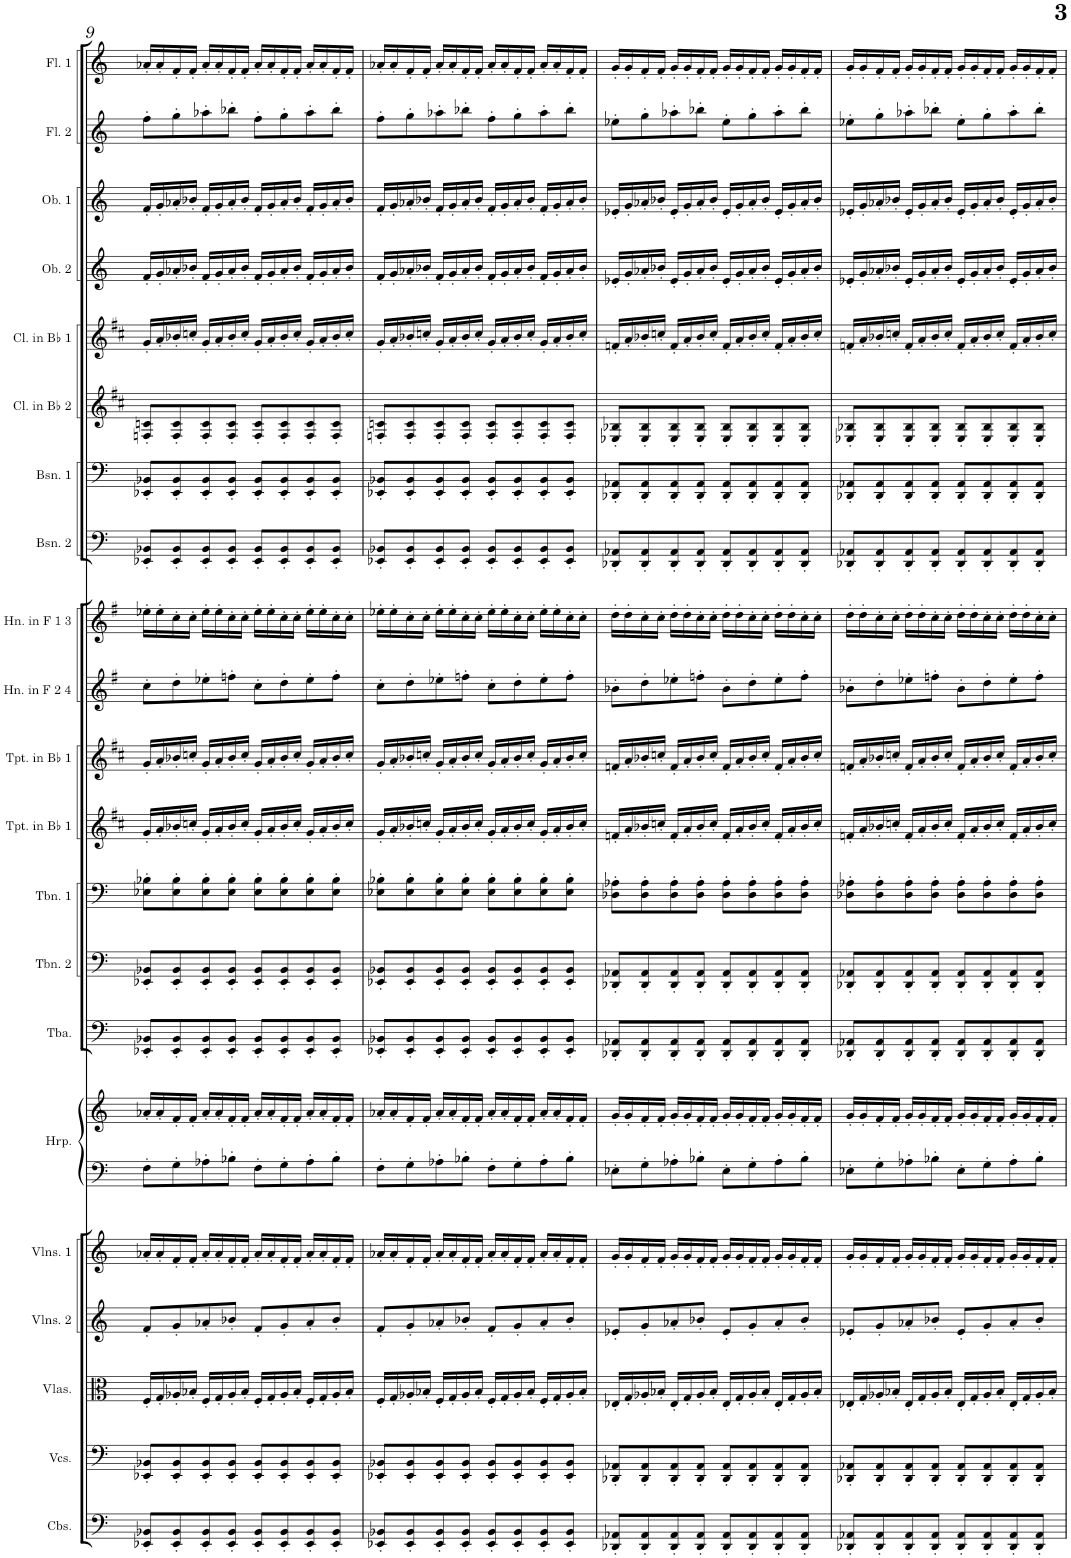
**kern	**kern	**kern	**kern	**kern	**kern	**kern	**kern	**kern	**kern	**kern	**kern	**kern	**kern	**kern	**kern	**kern	**kern	**kern	**kern	**kern	**kern
*part21	*part20	*part19	*part18	*part17	*part16	*part16	*part15	*part14	*part13	*part12	*part11	*part10	*part9	*part8	*part7	*part6	*part5	*part4	*part3	*part2	*part1
*staff22	*staff21	*staff20	*staff19	*staff18	*staff17	*staff16	*staff15	*staff14	*staff13	*staff12	*staff11	*staff10	*staff9	*staff8	*staff7	*staff6	*staff5	*staff4	*staff3	*staff2	*staff1
*I"Contrabasses	*I"Violoncellos	*I"Violas	*I"Violins 2	*I"Violins 1	*I"Harp	*	*I"Tuba	*I"Trombone 2	*I"Trombone 1	*I"Trumpet in Bb 1	*I"Trumpet in Bb 1	*I"Horn in F 2 &amp; 4	*I"Horn in F 1 &amp; 3	*I"Bassoon 2	*I"Bassoon 1	*I"Clarinet in Bb 2	*I"Clarinet in Bb 1	*I"Oboe 2	*I"Oboe 1	*I"Flute 2	*I"Flute 1
*I'Cbs.	*I'Vcs.	*I'Vlas.	*I'Vlns. 2	*I'Vlns. 1	*I'Hrp.	*	*I'Tba.	*I'Tbn. 2	*I'Tbn. 1	*I'Tpt. in Bb 1	*I'Tpt. in Bb 1	*I'Hn. in F 2 4	*I'Hn. in F 1 3	*I'Bsn. 2	*I'Bsn. 1	*I'Cl. in Bb 2	*I'Cl. in Bb 1	*I'Ob. 2	*I'Ob. 1	*I'Fl. 2	*I'Fl. 1
!!LO:PB:g=z
*clefF4	*clefF4	*clefC3	*clefG2	*clefG2	*clefF4	*clefG2	*clefF4	*clefF4	*clefF4	*clefG2	*clefG2	*clefG2	*clefG2	*clefF4	*clefF4	*clefG2	*clefG2	*clefG2	*clefG2	*clefG2	*clefG2
*Trd7c12	*	*	*	*	*	*	*	*	*	*Trd1c2	*Trd1c2	*Trd4c7	*Trd4c7	*	*	*Trd1c2	*Trd1c2	*	*	*	*
*k[]	*k[]	*k[]	*k[]	*k[]	*k[]	*k[]	*k[]	*k[]	*k[]	*k[f#c#]	*k[f#c#]	*k[f#]	*k[f#]	*k[]	*k[]	*k[f#c#]	*k[f#c#]	*k[]	*k[]	*k[]	*k[]
*M4/4	*M4/4	*M4/4	*M4/4	*M4/4	*M4/4	*M4/4	*M4/4	*M4/4	*M4/4	*M4/4	*M4/4	*M4/4	*M4/4	*M4/4	*M4/4	*M4/4	*M4/4	*M4/4	*M4/4	*M4/4	*M4/4
=9	=9	=9	=9	=9	=9	=9	=9	=9	=9	=9	=9	=9	=9	=9	=9	=9	=9	=9	=9	=9	=9
8EE-X/' 8BB-X/'L	8EE-X/' 8BB-X/'L	16F'/LL	8f'/L	16a-X'/LL	8F'\L	16a-X'/LL	8EE-X/' 8BB-X/'L	8EE-X/' 8BB-X/'L	8E-X\' 8B-X\'L	16g'/LL	16g'/LL	8cc'\L	16ee-X'\LL	8EE-X/' 8BB-X/'L	8EE-X/' 8BB-X/'L	8Fn/' 8cn/'L	16g'/LL	16f'/LL	16f'/LL	8ff'\L	16a-X'/LL
.	.	16G'/	.	16a-'/	.	16a-'/	.	.	.	16a'/	16a'/	.	16ee-'\	.	.	.	16a'/	16g'/	16g'/	.	16a-'/
8EE-/' 8BB-/'	8EE-/' 8BB-/'	16A-X'/	8g'/	16f'/	8G'\	16f'/	8EE-/' 8BB-/'	8EE-/' 8BB-/'	8E-\' 8B-\'	16b-X'/	16b-X'/	8dd'\	16cc'\	8EE-/' 8BB-/'	8EE-/' 8BB-/'	8F/' 8c/'	16b-X'/	16a-X'/	16a-X'/	8gg'\	16f'/
.	.	16B-X'/JJ	.	16f'/JJ	.	16f'/JJ	.	.	.	16ccn'/JJ	16ccn'/JJ	.	16cc'\JJ	.	.	.	16ccn'/JJ	16b-X'/JJ	16b-X'/JJ	.	16f'/JJ
8EE-/' 8BB-/'	8EE-/' 8BB-/'	16F'/LL	8a-X'/	16a-'/LL	8A-X'\	16a-'/LL	8EE-/' 8BB-/'	8EE-/' 8BB-/'	8E-\' 8B-\'	16g'/LL	16g'/LL	8ee-X'\	16ee-'\LL	8EE-/' 8BB-/'	8EE-/' 8BB-/'	8F/' 8c/'	16g'/LL	16f'/LL	16f'/LL	8aa-X'\	16a-'/LL
.	.	16G'/	.	16a-'/	.	16a-'/	.	.	.	16a'/	16a'/	.	16ee-'\	.	.	.	16a'/	16g'/	16g'/	.	16a-'/
8EE-/' 8BB-/'J	8EE-/' 8BB-/'J	16A-'/	8b-X'/J	16f'/	8B-X'\J	16f'/	8EE-/' 8BB-/'J	8EE-/' 8BB-/'J	8E-\' 8B-\'J	16b-'/	16b-'/	8ffn'\J	16cc'\	8EE-/' 8BB-/'J	8EE-/' 8BB-/'J	8F/' 8c/'J	16b-'/	16a-'/	16a-'/	8bb-X'\J	16f'/
.	.	16B-'/JJ	.	16f'/JJ	.	16f'/JJ	.	.	.	16cc'/JJ	16cc'/JJ	.	16cc'\JJ	.	.	.	16cc'/JJ	16b-'/JJ	16b-'/JJ	.	16f'/JJ
8EE-/' 8BB-/'L	8EE-/' 8BB-/'L	16F'/LL	8f'/L	16a-'/LL	8F'\L	16a-'/LL	8EE-/' 8BB-/'L	8EE-/' 8BB-/'L	8E-\' 8B-\'L	16g'/LL	16g'/LL	8cc'\L	16ee-'\LL	8EE-/' 8BB-/'L	8EE-/' 8BB-/'L	8F/' 8c/'L	16g'/LL	16f'/LL	16f'/LL	8ff'\L	16a-'/LL
.	.	16G'/	.	16a-'/	.	16a-'/	.	.	.	16a'/	16a'/	.	16ee-'\	.	.	.	16a'/	16g'/	16g'/	.	16a-'/
8EE-/' 8BB-/'	8EE-/' 8BB-/'	16A-'/	8g'/	16f'/	8G'\	16f'/	8EE-/' 8BB-/'	8EE-/' 8BB-/'	8E-\' 8B-\'	16b-'/	16b-'/	8dd'\	16cc'\	8EE-/' 8BB-/'	8EE-/' 8BB-/'	8F/' 8c/'	16b-'/	16a-'/	16a-'/	8gg'\	16f'/
.	.	16B-'/JJ	.	16f'/JJ	.	16f'/JJ	.	.	.	16cc'/JJ	16cc'/JJ	.	16cc'\JJ	.	.	.	16cc'/JJ	16b-'/JJ	16b-'/JJ	.	16f'/JJ
8EE-/' 8BB-/'	8EE-/' 8BB-/'	16F'/LL	8a-'/	16a-'/LL	8A-'\	16a-'/LL	8EE-/' 8BB-/'	8EE-/' 8BB-/'	8E-\' 8B-\'	16g'/LL	16g'/LL	8ee-'\	16ee-'\LL	8EE-/' 8BB-/'	8EE-/' 8BB-/'	8F/' 8c/'	16g'/LL	16f'/LL	16f'/LL	8aa-'\	16a-'/LL
.	.	16G'/	.	16a-'/	.	16a-'/	.	.	.	16a'/	16a'/	.	16ee-'\	.	.	.	16a'/	16g'/	16g'/	.	16a-'/
8EE-/' 8BB-/'J	8EE-/' 8BB-/'J	16A-'/	8b-'/J	16f'/	8B-'\J	16f'/	8EE-/' 8BB-/'J	8EE-/' 8BB-/'J	8E-\' 8B-\'J	16b-'/	16b-'/	8ff'\J	16cc'\	8EE-/' 8BB-/'J	8EE-/' 8BB-/'J	8F/' 8c/'J	16b-'/	16a-'/	16a-'/	8bb-'\J	16f'/
.	.	16B-'/JJ	.	16f'/JJ	.	16f'/JJ	.	.	.	16cc'/JJ	16cc'/JJ	.	16cc'\JJ	.	.	.	16cc'/JJ	16b-'/JJ	16b-'/JJ	.	16f'/JJ
=10	=10	=10	=10	=10	=10	=10	=10	=10	=10	=10	=10	=10	=10	=10	=10	=10	=10	=10	=10	=10	=10
8EE-X/' 8BB-X/'L	8EE-X/' 8BB-X/'L	16F'/LL	8f'/L	16a-X'/LL	8F'\L	16a-X'/LL	8EE-X/' 8BB-X/'L	8EE-X/' 8BB-X/'L	8E-X\' 8B-X\'L	16g'/LL	16g'/LL	8cc'\L	16ee-X'\LL	8EE-X/' 8BB-X/'L	8EE-X/' 8BB-X/'L	8Fn/' 8cn/'L	16g'/LL	16f'/LL	16f'/LL	8ff'\L	16a-X'/LL
.	.	16G'/	.	16a-'/	.	16a-'/	.	.	.	16a'/	16a'/	.	16ee-'\	.	.	.	16a'/	16g'/	16g'/	.	16a-'/
8EE-/' 8BB-/'	8EE-/' 8BB-/'	16A-X'/	8g'/	16f'/	8G'\	16f'/	8EE-/' 8BB-/'	8EE-/' 8BB-/'	8E-\' 8B-\'	16b-X'/	16b-X'/	8dd'\	16cc'\	8EE-/' 8BB-/'	8EE-/' 8BB-/'	8F/' 8c/'	16b-X'/	16a-X'/	16a-X'/	8gg'\	16f'/
.	.	16B-X'/JJ	.	16f'/JJ	.	16f'/JJ	.	.	.	16ccn'/JJ	16ccn'/JJ	.	16cc'\JJ	.	.	.	16ccn'/JJ	16b-X'/JJ	16b-X'/JJ	.	16f'/JJ
8EE-/' 8BB-/'	8EE-/' 8BB-/'	16F'/LL	8a-X'/	16a-'/LL	8A-X'\	16a-'/LL	8EE-/' 8BB-/'	8EE-/' 8BB-/'	8E-\' 8B-\'	16g'/LL	16g'/LL	8ee-X'\	16ee-'\LL	8EE-/' 8BB-/'	8EE-/' 8BB-/'	8F/' 8c/'	16g'/LL	16f'/LL	16f'/LL	8aa-X'\	16a-'/LL
.	.	16G'/	.	16a-'/	.	16a-'/	.	.	.	16a'/	16a'/	.	16ee-'\	.	.	.	16a'/	16g'/	16g'/	.	16a-'/
8EE-/' 8BB-/'J	8EE-/' 8BB-/'J	16A-'/	8b-X'/J	16f'/	8B-X'\J	16f'/	8EE-/' 8BB-/'J	8EE-/' 8BB-/'J	8E-\' 8B-\'J	16b-'/	16b-'/	8ffn'\J	16cc'\	8EE-/' 8BB-/'J	8EE-/' 8BB-/'J	8F/' 8c/'J	16b-'/	16a-'/	16a-'/	8bb-X'\J	16f'/
.	.	16B-'/JJ	.	16f'/JJ	.	16f'/JJ	.	.	.	16cc'/JJ	16cc'/JJ	.	16cc'\JJ	.	.	.	16cc'/JJ	16b-'/JJ	16b-'/JJ	.	16f'/JJ
8EE-/' 8BB-/'L	8EE-/' 8BB-/'L	16F'/LL	8f'/L	16a-'/LL	8F'\L	16a-'/LL	8EE-/' 8BB-/'L	8EE-/' 8BB-/'L	8E-\' 8B-\'L	16g'/LL	16g'/LL	8cc'\L	16ee-'\LL	8EE-/' 8BB-/'L	8EE-/' 8BB-/'L	8F/' 8c/'L	16g'/LL	16f'/LL	16f'/LL	8ff'\L	16a-'/LL
.	.	16G'/	.	16a-'/	.	16a-'/	.	.	.	16a'/	16a'/	.	16ee-'\	.	.	.	16a'/	16g'/	16g'/	.	16a-'/
8EE-/' 8BB-/'	8EE-/' 8BB-/'	16A-'/	8g'/	16f'/	8G'\	16f'/	8EE-/' 8BB-/'	8EE-/' 8BB-/'	8E-\' 8B-\'	16b-'/	16b-'/	8dd'\	16cc'\	8EE-/' 8BB-/'	8EE-/' 8BB-/'	8F/' 8c/'	16b-'/	16a-'/	16a-'/	8gg'\	16f'/
.	.	16B-'/JJ	.	16f'/JJ	.	16f'/JJ	.	.	.	16cc'/JJ	16cc'/JJ	.	16cc'\JJ	.	.	.	16cc'/JJ	16b-'/JJ	16b-'/JJ	.	16f'/JJ
8EE-/' 8BB-/'	8EE-/' 8BB-/'	16F'/LL	8a-'/	16a-'/LL	8A-'\	16a-'/LL	8EE-/' 8BB-/'	8EE-/' 8BB-/'	8E-\' 8B-\'	16g'/LL	16g'/LL	8ee-'\	16ee-'\LL	8EE-/' 8BB-/'	8EE-/' 8BB-/'	8F/' 8c/'	16g'/LL	16f'/LL	16f'/LL	8aa-'\	16a-'/LL
.	.	16G'/	.	16a-'/	.	16a-'/	.	.	.	16a'/	16a'/	.	16ee-'\	.	.	.	16a'/	16g'/	16g'/	.	16a-'/
8EE-/' 8BB-/'J	8EE-/' 8BB-/'J	16A-'/	8b-'/J	16f'/	8B-'\J	16f'/	8EE-/' 8BB-/'J	8EE-/' 8BB-/'J	8E-\' 8B-\'J	16b-'/	16b-'/	8ff'\J	16cc'\	8EE-/' 8BB-/'J	8EE-/' 8BB-/'J	8F/' 8c/'J	16b-'/	16a-'/	16a-'/	8bb-'\J	16f'/
.	.	16B-'/JJ	.	16f'/JJ	.	16f'/JJ	.	.	.	16cc'/JJ	16cc'/JJ	.	16cc'\JJ	.	.	.	16cc'/JJ	16b-'/JJ	16b-'/JJ	.	16f'/JJ
=11	=11	=11	=11	=11	=11	=11	=11	=11	=11	=11	=11	=11	=11	=11	=11	=11	=11	=11	=11	=11	=11
8DD-X/' 8AA-X/'L	8DD-X/' 8AA-X/'L	16E-X'/LL	8e-X'/L	16g'/LL	8E-X'\L	16g'/LL	8DD-X/' 8AA-X/'L	8DD-X/' 8AA-X/'L	8D-X\' 8A-X\'L	16fn'/LL	16fn'/LL	8b-X'\L	16dd'\LL	8DD-X/' 8AA-X/'L	8DD-X/' 8AA-X/'L	8E-X/' 8B-X/'L	16fn'/LL	16e-X'/LL	16e-X'/LL	8ee-X'\L	16g'/LL
.	.	16G'/	.	16g'/	.	16g'/	.	.	.	16a'/	16a'/	.	16dd'\	.	.	.	16a'/	16g'/	16g'/	.	16g'/
8DD-/' 8AA-/'	8DD-/' 8AA-/'	16A-X'/	8g'/	16f'/	8G'\	16f'/	8DD-/' 8AA-/'	8DD-/' 8AA-/'	8D-\' 8A-\'	16b-X'/	16b-X'/	8dd'\	16cc'\	8DD-/' 8AA-/'	8DD-/' 8AA-/'	8E-/' 8B-/'	16b-X'/	16a-X'/	16a-X'/	8gg'\	16f'/
.	.	16B-X'/JJ	.	16f'/JJ	.	16f'/JJ	.	.	.	16ccn'/JJ	16ccn'/JJ	.	16cc'\JJ	.	.	.	16ccn'/JJ	16b-X'/JJ	16b-X'/JJ	.	16f'/JJ
8DD-/' 8AA-/'	8DD-/' 8AA-/'	16E-'/LL	8a-X'/	16g'/LL	8A-X'\	16g'/LL	8DD-/' 8AA-/'	8DD-/' 8AA-/'	8D-\' 8A-\'	16f'/LL	16f'/LL	8ee-X'\	16dd'\LL	8DD-/' 8AA-/'	8DD-/' 8AA-/'	8E-/' 8B-/'	16f'/LL	16e-'/LL	16e-'/LL	8aa-X'\	16g'/LL
.	.	16G'/	.	16g'/	.	16g'/	.	.	.	16a'/	16a'/	.	16dd'\	.	.	.	16a'/	16g'/	16g'/	.	16g'/
8DD-/' 8AA-/'J	8DD-/' 8AA-/'J	16A-'/	8b-X'/J	16f'/	8B-X'\J	16f'/	8DD-/' 8AA-/'J	8DD-/' 8AA-/'J	8D-\' 8A-\'J	16b-'/	16b-'/	8ffn'\J	16cc'\	8DD-/' 8AA-/'J	8DD-/' 8AA-/'J	8E-/' 8B-/'J	16b-'/	16a-'/	16a-'/	8bb-X'\J	16f'/
.	.	16B-'/JJ	.	16f'/JJ	.	16f'/JJ	.	.	.	16cc'/JJ	16cc'/JJ	.	16cc'\JJ	.	.	.	16cc'/JJ	16b-'/JJ	16b-'/JJ	.	16f'/JJ
8DD-/' 8AA-/'L	8DD-/' 8AA-/'L	16E-'/LL	8e-'/L	16g'/LL	8E-'\L	16g'/LL	8DD-/' 8AA-/'L	8DD-/' 8AA-/'L	8D-\' 8A-\'L	16f'/LL	16f'/LL	8b-'\L	16dd'\LL	8DD-/' 8AA-/'L	8DD-/' 8AA-/'L	8E-/' 8B-/'L	16f'/LL	16e-'/LL	16e-'/LL	8ee-'\L	16g'/LL
.	.	16G'/	.	16g'/	.	16g'/	.	.	.	16a'/	16a'/	.	16dd'\	.	.	.	16a'/	16g'/	16g'/	.	16g'/
8DD-/' 8AA-/'	8DD-/' 8AA-/'	16A-'/	8g'/	16f'/	8G'\	16f'/	8DD-/' 8AA-/'	8DD-/' 8AA-/'	8D-\' 8A-\'	16b-'/	16b-'/	8dd'\	16cc'\	8DD-/' 8AA-/'	8DD-/' 8AA-/'	8E-/' 8B-/'	16b-'/	16a-'/	16a-'/	8gg'\	16f'/
.	.	16B-'/JJ	.	16f'/JJ	.	16f'/JJ	.	.	.	16cc'/JJ	16cc'/JJ	.	16cc'\JJ	.	.	.	16cc'/JJ	16b-'/JJ	16b-'/JJ	.	16f'/JJ
8DD-/' 8AA-/'	8DD-/' 8AA-/'	16E-'/LL	8a-'/	16g'/LL	8A-'\	16g'/LL	8DD-/' 8AA-/'	8DD-/' 8AA-/'	8D-\' 8A-\'	16f'/LL	16f'/LL	8ee-'\	16dd'\LL	8DD-/' 8AA-/'	8DD-/' 8AA-/'	8E-/' 8B-/'	16f'/LL	16e-'/LL	16e-'/LL	8aa-'\	16g'/LL
.	.	16G'/	.	16g'/	.	16g'/	.	.	.	16a'/	16a'/	.	16dd'\	.	.	.	16a'/	16g'/	16g'/	.	16g'/
8DD-/' 8AA-/'J	8DD-/' 8AA-/'J	16A-'/	8b-'/J	16f'/	8B-'\J	16f'/	8DD-/' 8AA-/'J	8DD-/' 8AA-/'J	8D-\' 8A-\'J	16b-'/	16b-'/	8ff'\J	16cc'\	8DD-/' 8AA-/'J	8DD-/' 8AA-/'J	8E-/' 8B-/'J	16b-'/	16a-'/	16a-'/	8bb-'\J	16f'/
.	.	16B-'/JJ	.	16f'/JJ	.	16f'/JJ	.	.	.	16cc'/JJ	16cc'/JJ	.	16cc'\JJ	.	.	.	16cc'/JJ	16b-'/JJ	16b-'/JJ	.	16f'/JJ
=12	=12	=12	=12	=12	=12	=12	=12	=12	=12	=12	=12	=12	=12	=12	=12	=12	=12	=12	=12	=12	=12
8DD-X/' 8AA-X/'L	8DD-X/' 8AA-X/'L	16E-X'/LL	8e-X'/L	16g'/LL	8E-X'\L	16g'/LL	8DD-X/' 8AA-X/'L	8DD-X/' 8AA-X/'L	8D-X\' 8A-X\'L	16fn'/LL	16fn'/LL	8b-X'\L	16dd'\LL	8DD-X/' 8AA-X/'L	8DD-X/' 8AA-X/'L	8E-X/' 8B-X/'L	16fn'/LL	16e-X'/LL	16e-X'/LL	8ee-X'\L	16g'/LL
.	.	16G'/	.	16g'/	.	16g'/	.	.	.	16a'/	16a'/	.	16dd'\	.	.	.	16a'/	16g'/	16g'/	.	16g'/
8DD-/' 8AA-/'	8DD-/' 8AA-/'	16A-X'/	8g'/	16f'/	8G'\	16f'/	8DD-/' 8AA-/'	8DD-/' 8AA-/'	8D-\' 8A-\'	16b-X'/	16b-X'/	8dd'\	16cc'\	8DD-/' 8AA-/'	8DD-/' 8AA-/'	8E-/' 8B-/'	16b-X'/	16a-X'/	16a-X'/	8gg'\	16f'/
.	.	16B-X'/JJ	.	16f'/JJ	.	16f'/JJ	.	.	.	16ccn'/JJ	16ccn'/JJ	.	16cc'\JJ	.	.	.	16ccn'/JJ	16b-X'/JJ	16b-X'/JJ	.	16f'/JJ
8DD-/' 8AA-/'	8DD-/' 8AA-/'	16E-'/LL	8a-X'/	16g'/LL	8A-X'\	16g'/LL	8DD-/' 8AA-/'	8DD-/' 8AA-/'	8D-\' 8A-\'	16f'/LL	16f'/LL	8ee-X'\	16dd'\LL	8DD-/' 8AA-/'	8DD-/' 8AA-/'	8E-/' 8B-/'	16f'/LL	16e-'/LL	16e-'/LL	8aa-X'\	16g'/LL
.	.	16G'/	.	16g'/	.	16g'/	.	.	.	16a'/	16a'/	.	16dd'\	.	.	.	16a'/	16g'/	16g'/	.	16g'/
8DD-/' 8AA-/'J	8DD-/' 8AA-/'J	16A-'/	8b-X'/J	16f'/	8B-X'\J	16f'/	8DD-/' 8AA-/'J	8DD-/' 8AA-/'J	8D-\' 8A-\'J	16b-'/	16b-'/	8ffn'\J	16cc'\	8DD-/' 8AA-/'J	8DD-/' 8AA-/'J	8E-/' 8B-/'J	16b-'/	16a-'/	16a-'/	8bb-X'\J	16f'/
.	.	16B-'/JJ	.	16f'/JJ	.	16f'/JJ	.	.	.	16cc'/JJ	16cc'/JJ	.	16cc'\JJ	.	.	.	16cc'/JJ	16b-'/JJ	16b-'/JJ	.	16f'/JJ
8DD-/' 8AA-/'L	8DD-/' 8AA-/'L	16E-'/LL	8e-'/L	16g'/LL	8E-'\L	16g'/LL	8DD-/' 8AA-/'L	8DD-/' 8AA-/'L	8D-\' 8A-\'L	16f'/LL	16f'/LL	8b-'\L	16dd'\LL	8DD-/' 8AA-/'L	8DD-/' 8AA-/'L	8E-/' 8B-/'L	16f'/LL	16e-'/LL	16e-'/LL	8ee-'\L	16g'/LL
.	.	16G'/	.	16g'/	.	16g'/	.	.	.	16a'/	16a'/	.	16dd'\	.	.	.	16a'/	16g'/	16g'/	.	16g'/
8DD-/' 8AA-/'	8DD-/' 8AA-/'	16A-'/	8g'/	16f'/	8G'\	16f'/	8DD-/' 8AA-/'	8DD-/' 8AA-/'	8D-\' 8A-\'	16b-'/	16b-'/	8dd'\	16cc'\	8DD-/' 8AA-/'	8DD-/' 8AA-/'	8E-/' 8B-/'	16b-'/	16a-'/	16a-'/	8gg'\	16f'/
.	.	16B-'/JJ	.	16f'/JJ	.	16f'/JJ	.	.	.	16cc'/JJ	16cc'/JJ	.	16cc'\JJ	.	.	.	16cc'/JJ	16b-'/JJ	16b-'/JJ	.	16f'/JJ
8DD-/' 8AA-/'	8DD-/' 8AA-/'	16E-'/LL	8a-'/	16g'/LL	8A-'\	16g'/LL	8DD-/' 8AA-/'	8DD-/' 8AA-/'	8D-\' 8A-\'	16f'/LL	16f'/LL	8ee-'\	16dd'\LL	8DD-/' 8AA-/'	8DD-/' 8AA-/'	8E-/' 8B-/'	16f'/LL	16e-'/LL	16e-'/LL	8aa-'\	16g'/LL
.	.	16G'/	.	16g'/	.	16g'/	.	.	.	16a'/	16a'/	.	16dd'\	.	.	.	16a'/	16g'/	16g'/	.	16g'/
8DD-/' 8AA-/'J	8DD-/' 8AA-/'J	16A-'/	8b-'/J	16f'/	8B-'\J	16f'/	8DD-/' 8AA-/'J	8DD-/' 8AA-/'J	8D-\' 8A-\'J	16b-'/	16b-'/	8ff'\J	16cc'\	8DD-/' 8AA-/'J	8DD-/' 8AA-/'J	8E-/' 8B-/'J	16b-'/	16a-'/	16a-'/	8bb-'\J	16f'/
.	.	16B-'/JJ	.	16f'/JJ	.	16f'/JJ	.	.	.	16cc'/JJ	16cc'/JJ	.	16cc'\JJ	.	.	.	16cc'/JJ	16b-'/JJ	16b-'/JJ	.	16f'/JJ
=	=	=	=	=	=	=	=	=	=	=	=	=	=	=	=	=	=	=	=	=	=
*-	*-	*-	*-	*-	*-	*-	*-	*-	*-	*-	*-	*-	*-	*-	*-	*-	*-	*-	*-	*-	*-
